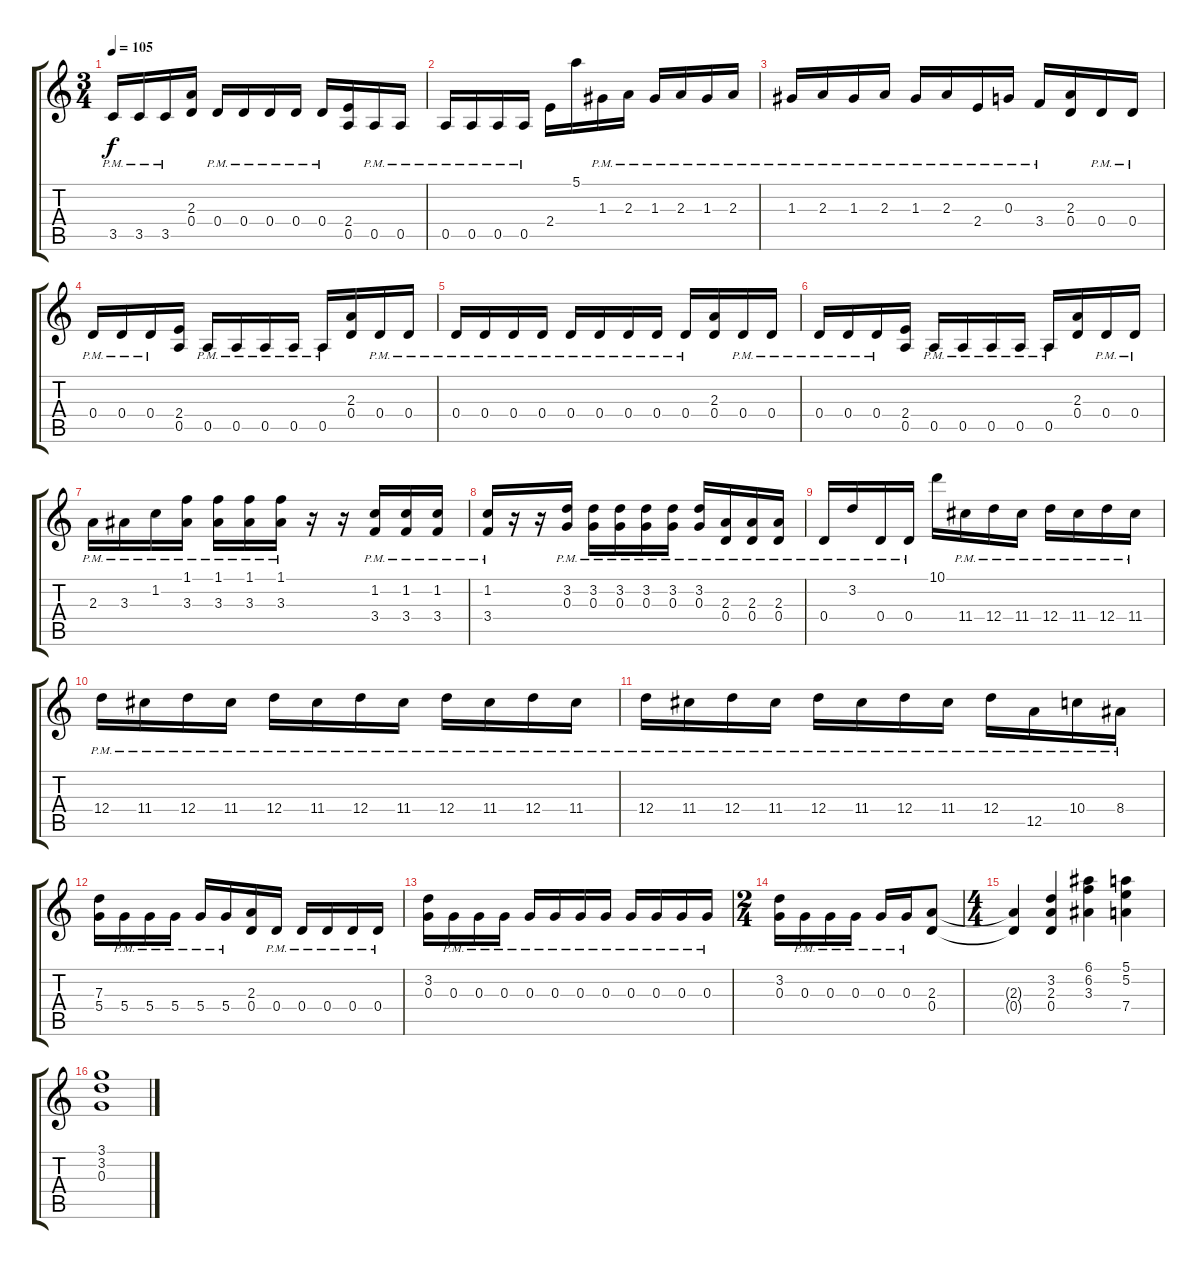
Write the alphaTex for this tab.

\track "" {instrument distortionguitar}
\staff {score tabs}
\tuning (E4 B3 G3 D3 A2 E2) {hide}
\ts (3 4)
\tempo 105
\clef g2
\ks c
3.5{pm}.16{dy f} 3.5{pm}.16 3.5{pm}.16 (2.3 0.4).16 0.4{pm}.16 0.4{pm}.16 0.4{pm}.16 0.4{pm}.16 0.4{pm}.16 (2.4 0.5).16 0.5{pm}.16 0.5{pm}.16 |
0.5{pm}.16 0.5{pm}.16 0.5{pm}.16 0.5{pm}.16 2.4.16 5.1.16 1.3{pm}.16 2.3{pm}.16 1.3{pm}.16 2.3{pm}.16 1.3{pm}.16 2.3{pm}.16 |
1.3{pm}.16 2.3{pm}.16 1.3{pm}.16 2.3{pm}.16 1.3{pm}.16 2.3{pm}.16 2.4{pm}.16 0.3{pm}.16 3.4{pm}.16 (2.3 0.4).16 0.4{pm}.16 0.4{pm}.16 |
0.4{pm}.16 0.4{pm}.16 0.4{pm}.16 (2.4 0.5).16 0.5{pm}.16 0.5{pm}.16 0.5{pm}.16 0.5{pm}.16 0.5{pm}.16 (2.3 0.4).16 0.4{pm}.16 0.4{pm}.16 |
0.4{pm}.16 0.4{pm}.16 0.4{pm}.16 0.4{pm}.16 0.4{pm}.16 0.4{pm}.16 0.4{pm}.16 0.4{pm}.16 0.4{pm}.16 (2.3 0.4).16 0.4{pm}.16 0.4{pm}.16 |
0.4{pm}.16 0.4{pm}.16 0.4{pm}.16 (2.4 0.5).16 0.5{pm}.16 0.5{pm}.16 0.5{pm}.16 0.5{pm}.16 0.5{pm}.16 (2.3 0.4).16 0.4{pm}.16 0.4{pm}.16 |
2.3{pm}.16 3.3{pm}.16 1.2{pm}.16 (1.1{pm} 3.3{pm}).16 (1.1{pm} 3.3{pm}).16 (1.1{pm} 3.3{pm}).16 (1.1{pm} 3.3{pm}).16 r.16 r.16 (1.2{pm} 3.4{pm}).16 (1.2{pm} 3.4{pm}).16 (1.2{pm} 3.4{pm}).16 |
(1.2{pm} 3.4{pm}).16 r.16 r.16 (3.2{pm} 0.3{pm}).16 (3.2{pm} 0.3{pm}).16 (3.2{pm} 0.3{pm}).16 (3.2{pm} 0.3{pm}).16 (3.2{pm} 0.3{pm}).16 (3.2{pm} 0.3{pm}).16 (2.3{pm} 0.4{pm}).16 (2.3{pm} 0.4{pm}).16 (2.3{pm} 0.4{pm}).16 |
0.4{pm}.16 3.2{pm}.16 0.4{pm}.16 0.4{pm}.16 10.1.16 11.4{pm}.16 12.4{pm}.16 11.4{pm}.16 12.4{pm}.16 11.4{pm}.16 12.4{pm}.16 11.4{pm}.16 |
12.4{pm}.16 11.4{pm}.16 12.4{pm}.16 11.4{pm}.16 12.4{pm}.16 11.4{pm}.16 12.4{pm}.16 11.4{pm}.16 12.4{pm}.16 11.4{pm}.16 12.4{pm}.16 11.4{pm}.16 |
12.4{pm}.16 11.4{pm}.16 12.4{pm}.16 11.4{pm}.16 12.4{pm}.16 11.4{pm}.16 12.4{pm}.16 11.4{pm}.16 12.4{pm}.16 12.5{pm}.16 10.4{pm}.16 8.4{pm}.16 |
(7.3 5.4).16 5.4{pm}.16 5.4{pm}.16 5.4{pm}.16 5.4{pm}.16 5.4{pm}.16 (2.3 0.4).16 0.4{pm}.16 0.4{pm}.16 0.4{pm}.16 0.4{pm}.16 0.4{pm}.16 |
(3.2 0.3).16 0.3{pm}.16 0.3{pm}.16 0.3{pm}.16 0.3{pm}.16 0.3{pm}.16 0.3{pm}.16 0.3{pm}.16 0.3{pm}.16 0.3{pm}.16 0.3{pm}.16 0.3{pm}.16 |
\ts (2 4)
(3.2 0.3).16 0.3{pm}.16 0.3{pm}.16 0.3{pm}.16 0.3{pm}.16 0.3{pm}.16 (2.3 0.4).8 |
\ts (4 4)
(2.3{t} 0.4{t}).4 (3.2 2.3 0.4).4 (6.1 6.2 3.3).4 (5.1 5.2 7.4).4 |
(3.1 3.2 0.3).1
